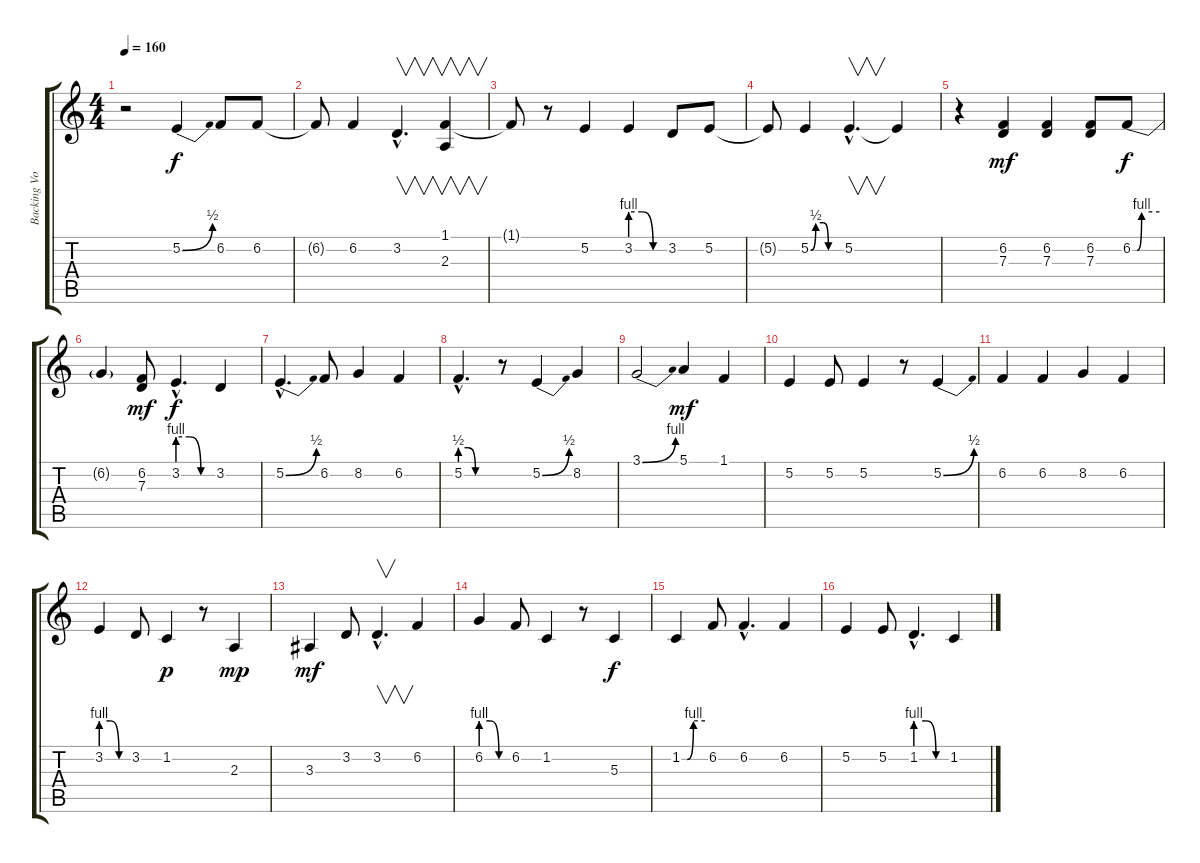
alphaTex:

\track ("Backing Vocals" "Backing Vo") {instrument lead2sawtooth}
\staff {score tabs}
\tuning (E4 B3 G3 D3 A2 E2) {hide}
\ts (4 4)
\tempo 160
\clef g2
\ks c
r.2{dy f} 5.2{be (bend 0 0 60 2)}.4 6.2.8 6.2.8 |
6.2{t}.8 6.2.4 3.2{hac}.4{v d} (1.1 2.3).4{v} |
1.1{t}.8 r.8 5.2.4 3.2{be (custom 0 4 20 4 40 0 60 0)}.4 3.2.8 5.2.8 |
5.2{t}.8 5.2{be (custom 0 0 10 2 25 2 35 0 60 0)}.4 5.2{hac}.4{v d} 5.2{t}.4 |
r.4 (6.2 7.3).4{dy mf} (6.2 7.3).4 (6.2 7.3).8 6.2{be (custom 0 0 10 0 20 4 60 4)}.8{dy f} |
6.2{t}.4 (6.2 7.3).8{dy mf} 3.2{be (custom 0 4 20 4 40 0 60 0) hac}.4{d dy f} 3.2.4 |
5.2{be (bend 0 0 60 2) hac}.4{d} 6.2.8 8.2.4 6.2.4 |
5.2{be (custom 0 2 14 2 27 0 60 0) hac}.4{d} r.8 5.2{be (bend 0 0 60 2)}.4 8.2.4 |
3.1{be (bend 0 0 60 4)}.2 5.1.4{dy mf} 1.1.4 |
5.2.4 5.2.8 5.2.4 r.8 5.2{be (bend 0 0 60 2)}.4 |
6.2.4 6.2.4 8.2.4 6.2.4 |
3.2{be (custom 0 4 20 4 40 0 60 0)}.4 3.2.8 1.2.4{dy p} r.8 2.3.4{dy mp} |
3.3.4{dy mf} 3.2.8 3.2{hac}.4{v d} 6.2.4 |
6.2{be (custom 0 4 20 4 40 0 60 0)}.4 6.2.8 1.2.4 r.8 5.3.4{dy f} |
1.2{be (custom 0 0 14 0 30 4 60 4)}.4 6.2.8 6.2{hac}.4{d} 6.2.4 |
5.2.4 5.2.8 1.2{be (custom 0 4 20 4 40 0 60 0) hac}.4{d} 1.2.4
